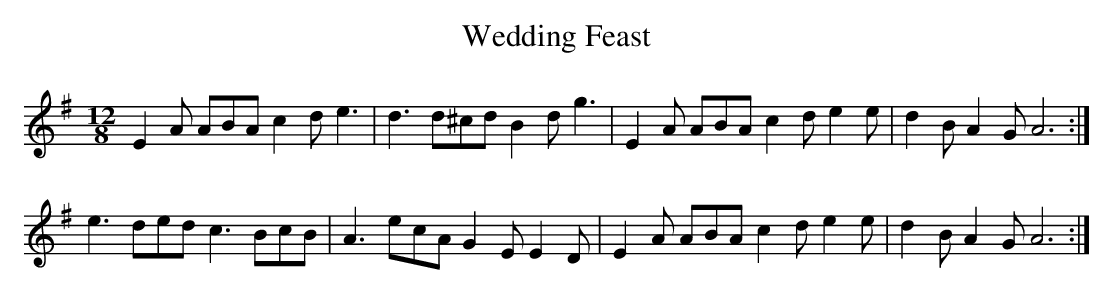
X:1
T: Wedding Feast
L: 1/8
M: 12/8
K: Ador
E2 A ABA c2 d e3|d3 d^cd B2 d g3|\
E2 A ABA c2 d e2 e|d2 B A2 G A6 :|
e3 ded c3 BcB|A3 ecA G2 E E2 D|\
E2 A ABA c2 d e2 e|d2 B A2 G A6 :|
